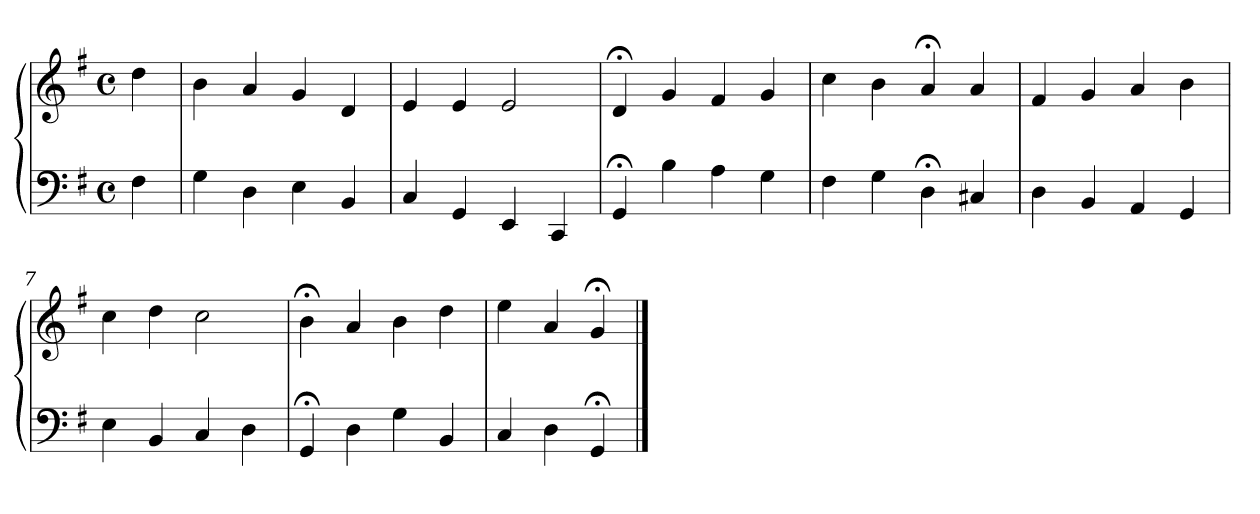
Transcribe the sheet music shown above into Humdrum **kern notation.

**kern	**kern
*part1	*part1
*staff2	*staff1
*clefF4	*clefG2
*k[f#]	*k[f#]
*M4/4	*M4/4
*met(c)	*met(c)
=1	=1
4F#	4dd
=2	=2
4G	4b
4D	4a
4E	4g
4BB	4d
=3	=3
4C	4e
4GG	4e
4EE	2e
4CC	.
=4	=4
4GG;<	4d;<
4B	4g
4A	4f#
4G	4g
=5	=5
4F#	4cc
4G	4b
4D;<	4a;<
4C#X	4a
=6	=6
4D	4f#
4BB	4g
4AA	4a
4GG	4b
=7	=7
4E	4cc
4BB	4dd
4C	2cc
4D	.
=8	=8
4GG;<	4b;<
4D	4a
4G	4b
4BB	4dd
!!LO:LB:g=z
=9	=9
4C	4ee
4D	4a
4GG;<	4g;<
==	==
*-	*-
